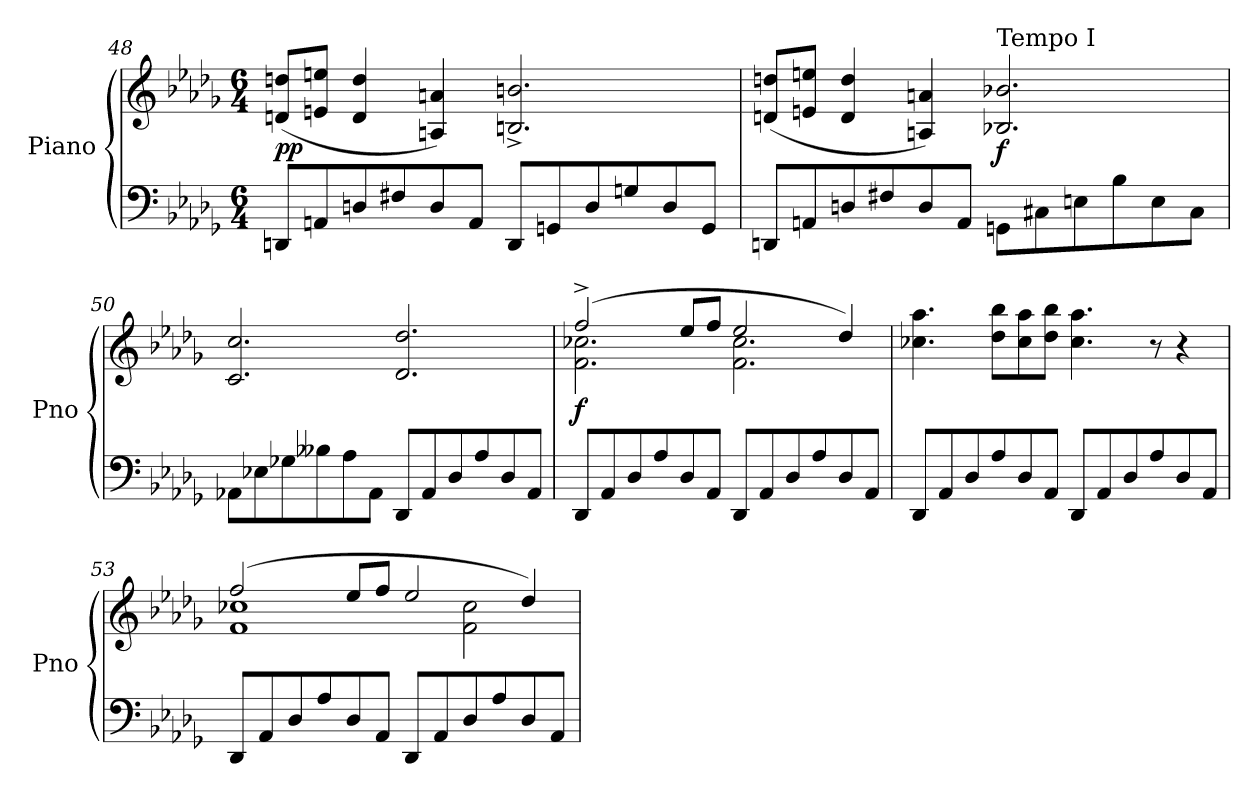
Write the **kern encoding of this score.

**kern	**kern	**dynam
*part1	*part1	*part1
*staff2	*staff1	*staff1/2
*I"Piano	*	*
*I'Pno	*	*
*clefF4	*clefG2	*
*k[b-e-a-d-g-]	*k[b-e-a-d-g-]	*
*D-:	*D-:	*
*M6/4	*M6/4	*
=48	=48	=48
!	!	!LO:DY:b
8DDn/L	(8dn/ 8ddn/L	pp
8AAn/	8en/ 8een/J	.
8Dn/	4d/ 4dd/	.
8F#X/	.	.
8D/	4An/ 4an/)	.
8AA/J	.	.
8DD/L	2.Bn/^ 2.bn/^	.
8GGn/	.	.
8D/	.	.
8Gn/	.	.
8D/	.	.
8GG/J	.	.
=49	=49	=49
8DDn/L	(8dn/ 8ddn/L	.
8AAn/	8en/ 8een/J	.
8Dn/	4d/ 4dd/	.
8F#X/	.	.
8D/	4An/ 4an/)	.
8AA/J	.	.
!	!LO:TX:a:t=Tempo I	!
!	!	!LO:DY:b
8GGn\L	2.B-X/ 2.b-X/	f
8C#X\	.	.
8En\	.	.
8B-\	.	.
8E\	.	.
8C#\J	.	.
!!LO:LB:g=z
=50	=50	=50
8AA-X\L	2.c/ 2.cc/	.
8E-X\	.	.
8G-X\	.	.
8B--X\	.	.
8A-\	.	.
8AA-\J	.	.
8DD-/L	2.d-/ 2.dd-/	.
8AA-/	.	.
8D-/	.	.
8A-/	.	.
8D-/	.	.
8AA-/J	.	.
=51	=51	=51
*	*^	*
!	!	!	!LO:DY:b
8DD-/L	(2ff^/	2.f\ 2.cc-X\	f
8AA-/	.	.	.
8D-/	.	.	.
8A-/	.	.	.
8D-/	8ee-/L	.	.
8AA-/J	8ff/J	.	.
8DD-/L	2ee-/	2.f\ 2.cc-\	.
8AA-/	.	.	.
8D-/	.	.	.
8A-/	.	.	.
8D-/	4dd-/)	.	.
8AA-/J	.	.	.
*	*v	*v	*
=52	=52	=52
8DD-/L	4.cc-X\ 4.aa-\	.
8AA-/	.	.
8D-/	.	.
8A-/	8dd-\ 8bb-\L	.
8D-/	8cc-\ 8aa-\	.
8AA-/J	8dd-\ 8bb-\J	.
8DD-/L	4.cc-\ 4.aa-\	.
8AA-/	.	.
8D-/	.	.
8A-/	8r	.
8D-/	4r	.
8AA-/J	.	.
!!LO:LB:g=z
=53	=53	=53
*	*^	*
8DD-/L	(2ff/	1f 1cc-X	.
8AA-/	.	.	.
8D-/	.	.	.
8A-/	.	.	.
8D-/	8ee-/L	.	.
8AA-/J	8ff/J	.	.
8DD-/L	2ee-/	.	.
8AA-/	.	.	.
8D-/	.	2f\ 2cc-\	.
8A-/	.	.	.
8D-/	4dd-/)	.	.
8AA-/J	.	.	.
*	*v	*v	*
=	=	=
*-	*-	*-
